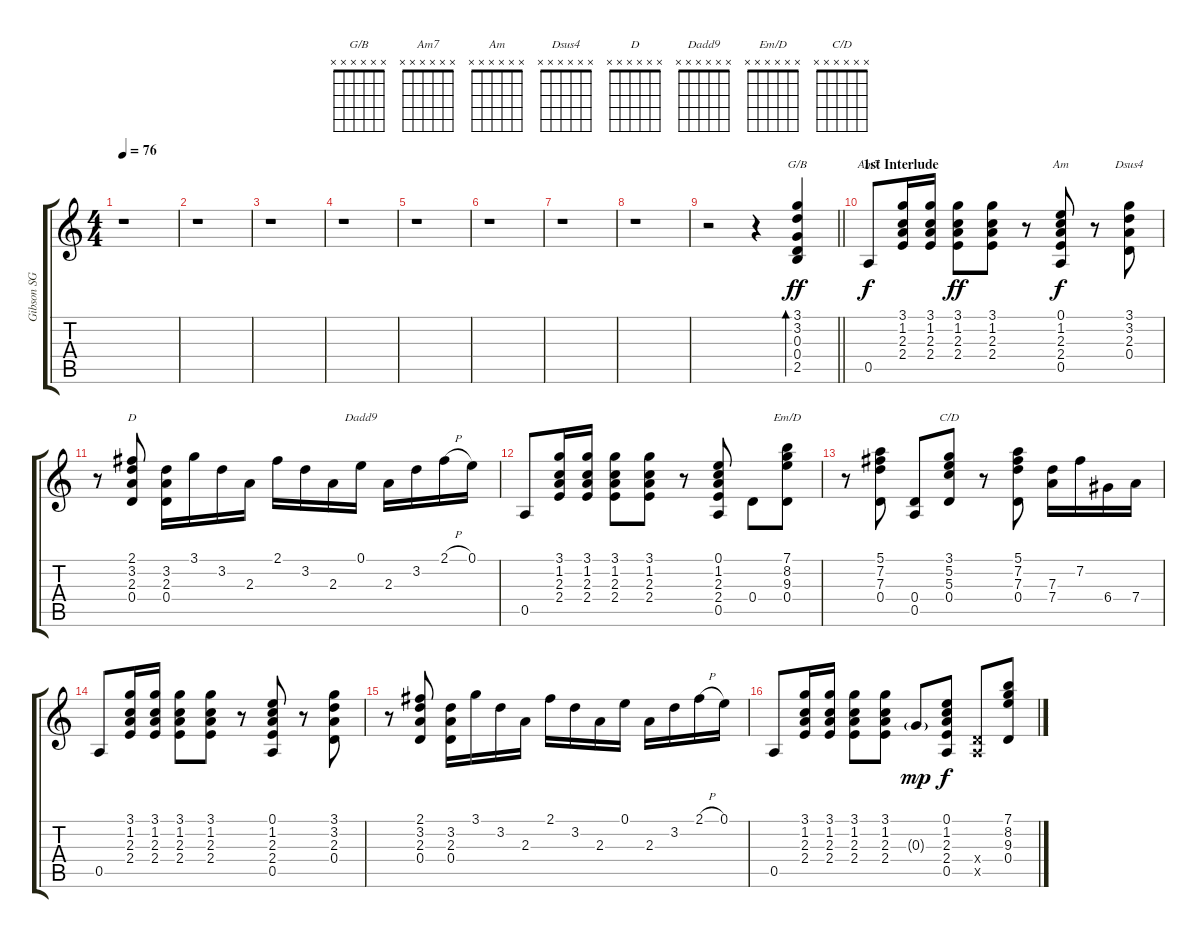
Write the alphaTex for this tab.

\track ("Gibson SG 12 Strings" "Gibson SG ") {instrument overdrivenguitar}
\staff {score tabs}
\tuning (E4 B3 G3 D3 A2 E2) {hide}
\chord ("G/B" x x x x x x)
\chord ("Am7" x x x x x x)
\chord ("Am" x x x x x x)
\chord ("Dsus4" x x x x x x)
\chord ("D" x x x x x x)
\chord ("Dadd9" x x x x x x)
\chord ("Em/D" x x x x x x)
\chord ("C/D" x x x x x x)
\ts (4 4)
\tempo 76
\clef g2
\ks c
r.1{dy ff} |
r.1 |
r.1 |
r.1 |
r.1 |
r.1 |
r.1 |
r.1 |
\barLineRight lightlight
r.2 r.4 (3.1 3.2 0.3 0.4 2.5).4{bd 240 ch "G/B"} |
\section ("" "1st Interlude")
0.5.8{ch "Am7" dy f} (3.1 1.2 2.3 2.4).16 (3.1 1.2 2.3 2.4).16 (3.1 1.2 2.3 2.4).8{dy ff} (3.1 1.2 2.3 2.4).8 r.8 (0.1 1.2 2.3 2.4 0.5).8{ch "Am" dy f} r.8 (3.1 3.2 2.3 0.4).8{ch "Dsus4"} |
r.8 (2.1 3.2 2.3 0.4).8{ch "D"} (3.2 2.3 0.4).16 3.1.16 3.2.16 2.3.16 2.1.16 3.2.16 2.3.16 0.1.16{ch "Dadd9"} 2.3.16 3.2.16 2.1{h}.16 0.1.16 |
0.5.8 (3.1 1.2 2.3 2.4).16 (3.1 1.2 2.3 2.4).16 (3.1 1.2 2.3 2.4).8 (3.1 1.2 2.3 2.4).8 r.8 (0.1 1.2 2.3 2.4 0.5).8 0.4.8 (7.1 8.2 9.3 0.4).8{ch "Em/D"} |
r.8 (5.1 7.2 7.3 0.4).8 (0.4 0.5).8 (3.1 5.2 5.3 0.4).8{ch "C/D"} r.8 (5.1 7.2 7.3 0.4).8 (7.3 7.4).16 7.2.16 6.4.16 7.4.16 |
0.5.8 (3.1 1.2 2.3 2.4).16 (3.1 1.2 2.3 2.4).16 (3.1 1.2 2.3 2.4).8 (3.1 1.2 2.3 2.4).8 r.8 (0.1 1.2 2.3 2.4 0.5).8 r.8 (3.1 3.2 2.3 0.4).8 |
r.8 (2.1 3.2 2.3 0.4).8 (3.2 2.3 0.4).16 3.1.16 3.2.16 2.3.16 2.1.16 3.2.16 2.3.16 0.1.16 2.3.16 3.2.16 2.1{h}.16 0.1.16 |
0.5.8 (3.1 1.2 2.3 2.4).16 (3.1 1.2 2.3 2.4).16 (3.1 1.2 2.3 2.4).8 (3.1 1.2 2.3 2.4).8 0.3{g}.8{dy mp} (0.1 1.2 2.3 2.4 0.5).8{dy f} (0.4{x} 0.5{x}).8 (7.1 8.2 9.3 0.4).8
